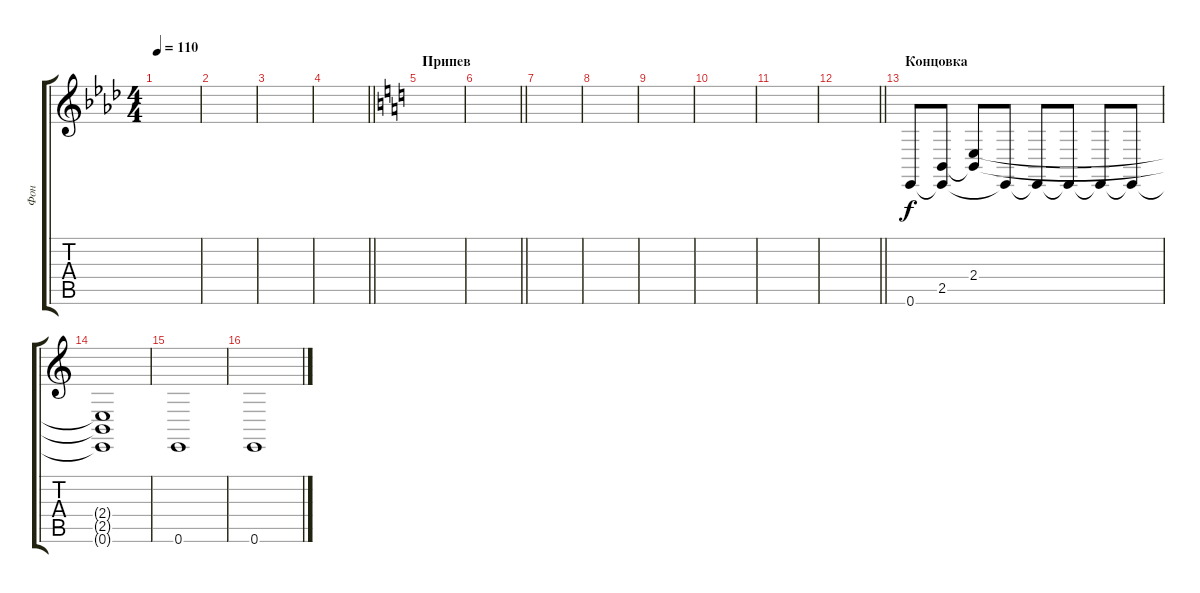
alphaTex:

\track ("Фон" "Фон") {instrument pad4choir}
\staff {score tabs}
\tuning (E4 B3 G3 D3 A2 E2) {hide}
\ts (4 4)
\tempo 110
\clef g2
\ks fminor
|
|
|
\barLineRight lightlight
|
\section ("" "Припев")
\ks c
|
\barLineRight lightlight
|
|
|
|
|
|
\barLineRight lightlight
|
\section ("" "Концовка")
0.6.8{dy f} (2.5 0.6{t}).8 (2.4 2.5{t}).8 0.6{t}.8 0.6{t}.8 0.6{t}.8 0.6{t}.8 0.6{t}.8 |
(2.4{t} 2.5{t} 0.6{t}).1 |
0.6.1 |
0.6.1
